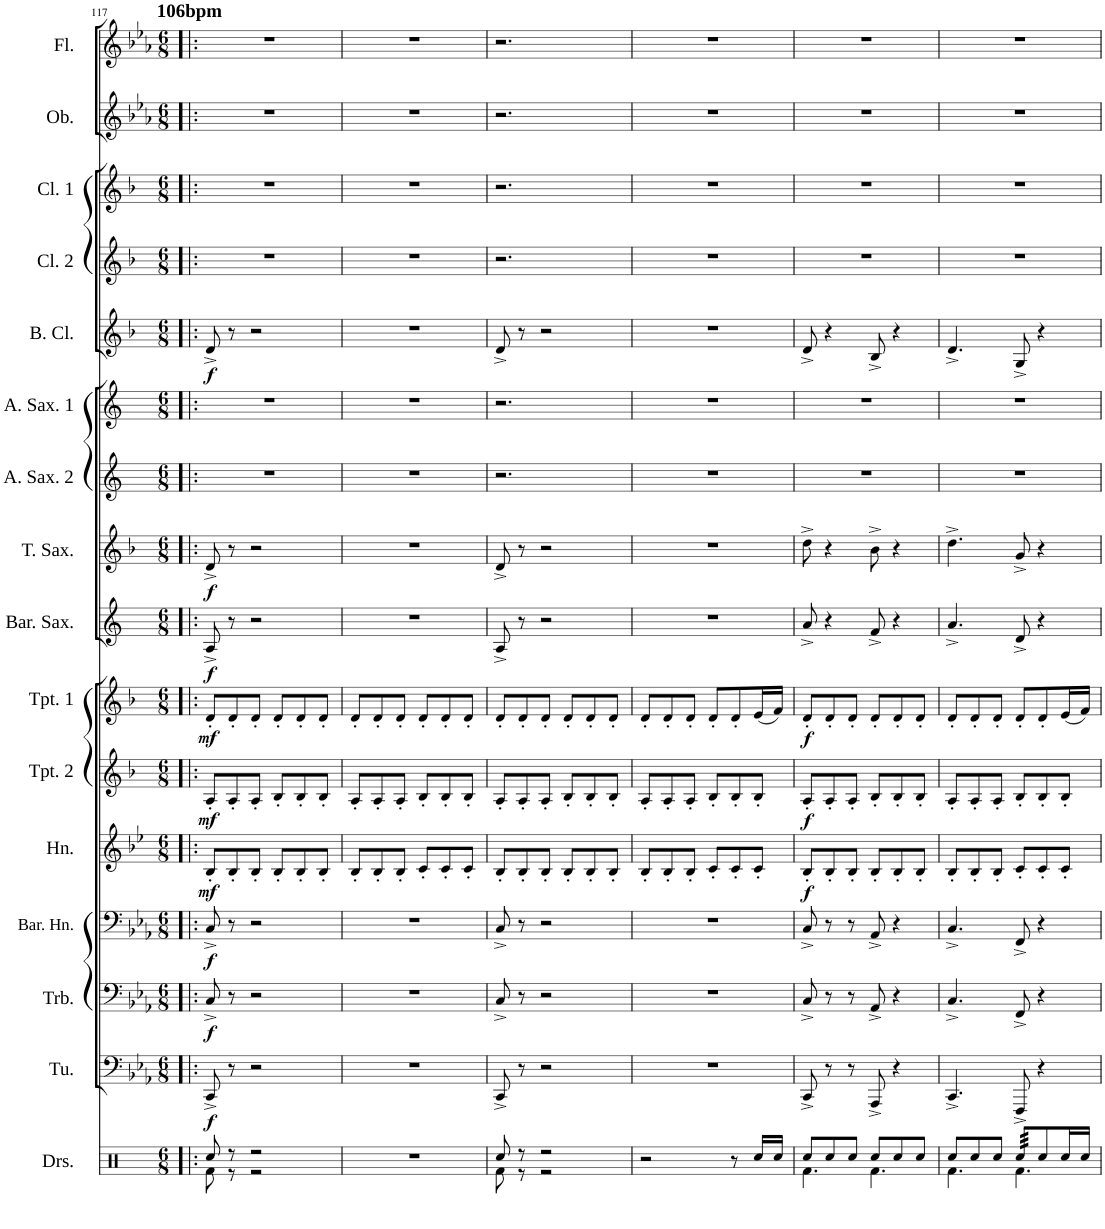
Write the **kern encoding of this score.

**kern	**kern	**dynam	**kern	**dynam	**kern	**dynam	**kern	**dynam	**kern	**dynam	**kern	**dynam	**kern	**dynam	**kern	**dynam	**kern	**kern	**kern	**dynam	**kern	**kern	**kern	**kern
*part16	*part15	*part15	*part14	*part14	*part13	*part13	*part12	*part12	*part11	*part11	*part10	*part10	*part9	*part9	*part8	*part8	*part7	*part6	*part5	*part5	*part4	*part3	*part2	*part1
*staff16	*staff15	*staff15	*staff14	*staff14	*staff13	*staff13	*staff12	*staff12	*staff11	*staff11	*staff10	*staff10	*staff9	*staff9	*staff8	*staff8	*staff7	*staff6	*staff5	*staff5	*staff4	*staff3	*staff2	*staff1
*I"Drumset	*I"Tuba	*	*I"Trombone	*	*I"Baritone Horn	*	*I"Horn	*	*I"Trumpet 2	*	*I"Trumpet 1	*	*I"Baritone Saxophone	*	*I"Tenor Saxophone	*	*I"Alto Saxophone 2	*I"Alto Saxophone 1	*I"Bass Clarinet	*	*I"Clarinet 2	*I"Clarinet 1	*I"Oboe	*I"Flute
*I'Drs.	*I'Tu.	*	*I'Trb.	*	*I'Bar. Hn.	*	*I'Hn.	*	*I'Tpt. 2	*	*I'Tpt. 1	*	*I'Bar. Sax.	*	*I'T. Sax.	*	*I'A. Sax. 2	*I'A. Sax. 1	*I'B. Cl.	*	*I'Cl. 2	*I'Cl. 1	*I'Ob.	*I'Fl.
!!LO:PB:g=z
*clefX	*clefF4	*	*clefF4	*	*clefF4	*	*clefG2	*	*clefG2	*	*clefG2	*	*clefG2	*	*clefG2	*	*clefG2	*clefG2	*clefG2	*	*clefG2	*clefG2	*clefG2	*clefG2
*	*	*	*	*	*Trd4c7	*	*Trd4c7	*	*Trd1c2	*	*Trd1c2	*	*Trd12c21	*	*Trd8c14	*	*Trd5c9	*Trd5c9	*Trd8c14	*	*Trd1c2	*Trd1c2	*	*
*k[]	*k[b-e-a-]	*	*k[b-e-a-]	*	*k[b-e-a-]	*	*k[b-e-]	*	*k[b-]	*	*k[b-]	*	*k[]	*	*k[b-]	*	*k[]	*k[]	*k[b-]	*	*k[b-]	*k[b-]	*k[b-e-a-]	*k[b-e-a-]
*M6/8	*M6/8	*	*M6/8	*	*M6/8	*	*M6/8	*	*M6/8	*	*M6/8	*	*M6/8	*	*M6/8	*	*M6/8	*M6/8	*M6/8	*	*M6/8	*M6/8	*M6/8	*M6/8
=117!|:	=117!|:	=117!|:	=117!|:	=117!|:	=117!|:	=117!|:	=117!|:	=117!|:	=117!|:	=117!|:	=117!|:	=117!|:	=117!|:	=117!|:	=117!|:	=117!|:	=117!|:	=117!|:	=117!|:	=117!|:	=117!|:	=117!|:	=117!|:	=117!|:
*^	*	*	*	*	*	*	*	*	*	*	*	*	*	*	*	*	*	*	*	*	*	*	*	*
!	!	!	!	!	!	!	!	!	!	!	!	!	!	!	!	!	!	!	!	!	!	!	!	!	!LO:TX:a:B:t=106bpm
!	!	!	!LO:DY:b	!	!LO:DY:b	!	!LO:DY:b	!	!LO:DY:b	!	!LO:DY:b	!	!LO:DY:b	!	!LO:DY:b	!	!LO:DY:b	!	!	!	!LO:DY:b	!	!	!	!
8Rcc/	8Rf\	8CC^/	f	8C^/	f	8C^/	f	8B-'/L	mf	8A'/L	mf	8d'/L	mf	8A^/	f	8d^/	f	2.r	2.r	8d^/	f	2.r	2.r	2.r	2.r
8r	8r	8r	.	8r	.	8r	.	8B-'/	.	8A'/	.	8d'/	.	8r	.	8r	.	.	.	8r	.	.	.	.	.
2r	2r	2r	.	2r	.	2r	.	8B-'/J	.	8A'/J	.	8d'/J	.	2r	.	2r	.	.	.	2r	.	.	.	.	.
.	.	.	.	.	.	.	.	8B-'/L	.	8B-'/L	.	8d'/L	.	.	.	.	.	.	.	.	.	.	.	.	.
.	.	.	.	.	.	.	.	8B-'/	.	8B-'/	.	8d'/	.	.	.	.	.	.	.	.	.	.	.	.	.
.	.	.	.	.	.	.	.	8B-'/J	.	8B-'/J	.	8d'/J	.	.	.	.	.	.	.	.	.	.	.	.	.
*v	*v	*	*	*	*	*	*	*	*	*	*	*	*	*	*	*	*	*	*	*	*	*	*	*	*
=118	=118	=118	=118	=118	=118	=118	=118	=118	=118	=118	=118	=118	=118	=118	=118	=118	=118	=118	=118	=118	=118	=118	=118	=118
2.r	2.r	.	2.r	.	2.r	.	8B-'/L	.	8A'/L	.	8d'/L	.	2.r	.	2.r	.	2.r	2.r	2.r	.	2.r	2.r	2.r	2.r
.	.	.	.	.	.	.	8B-'/	.	8A'/	.	8d'/	.	.	.	.	.	.	.	.	.	.	.	.	.
.	.	.	.	.	.	.	8B-'/J	.	8A'/J	.	8d'/J	.	.	.	.	.	.	.	.	.	.	.	.	.
.	.	.	.	.	.	.	8c'/L	.	8B-'/L	.	8d'/L	.	.	.	.	.	.	.	.	.	.	.	.	.
.	.	.	.	.	.	.	8c'/	.	8B-'/	.	8d'/	.	.	.	.	.	.	.	.	.	.	.	.	.
.	.	.	.	.	.	.	8c'/J	.	8B-'/J	.	8d'/J	.	.	.	.	.	.	.	.	.	.	.	.	.
=119	=119	=119	=119	=119	=119	=119	=119	=119	=119	=119	=119	=119	=119	=119	=119	=119	=119	=119	=119	=119	=119	=119	=119	=119
*^	*	*	*	*	*	*	*	*	*	*	*	*	*	*	*	*	*	*	*	*	*	*	*	*
8Rcc/	8Rf\	8CC^/	.	8C^/	.	8C^/	.	8B-'/L	.	8A'/L	.	8d'/L	.	8A^/	.	8d^/	.	2.r	2.r	8d^/	.	2.r	2.r	2.r	2.r
8r	8r	8r	.	8r	.	8r	.	8B-'/	.	8A'/	.	8d'/	.	8r	.	8r	.	.	.	8r	.	.	.	.	.
2r	2r	2r	.	2r	.	2r	.	8B-'/J	.	8A'/J	.	8d'/J	.	2r	.	2r	.	.	.	2r	.	.	.	.	.
.	.	.	.	.	.	.	.	8B-'/L	.	8B-'/L	.	8d'/L	.	.	.	.	.	.	.	.	.	.	.	.	.
.	.	.	.	.	.	.	.	8B-'/	.	8B-'/	.	8d'/	.	.	.	.	.	.	.	.	.	.	.	.	.
.	.	.	.	.	.	.	.	8B-'/J	.	8B-'/J	.	8d'/J	.	.	.	.	.	.	.	.	.	.	.	.	.
*v	*v	*	*	*	*	*	*	*	*	*	*	*	*	*	*	*	*	*	*	*	*	*	*	*	*
=120	=120	=120	=120	=120	=120	=120	=120	=120	=120	=120	=120	=120	=120	=120	=120	=120	=120	=120	=120	=120	=120	=120	=120	=120
2r	2.r	.	2.r	.	2.r	.	8B-'/L	.	8A'/L	.	8d'/L	.	2.r	.	2.r	.	2.r	2.r	2.r	.	2.r	2.r	2.r	2.r
.	.	.	.	.	.	.	8B-'/	.	8A'/	.	8d'/	.	.	.	.	.	.	.	.	.	.	.	.	.
.	.	.	.	.	.	.	8B-'/J	.	8A'/J	.	8d'/J	.	.	.	.	.	.	.	.	.	.	.	.	.
.	.	.	.	.	.	.	8c'/L	.	8B-'/L	.	8d'/L	.	.	.	.	.	.	.	.	.	.	.	.	.
8r	.	.	.	.	.	.	8c'/	.	8B-'/	.	8d'/	.	.	.	.	.	.	.	.	.	.	.	.	.
16Rcc/LL	.	.	.	.	.	.	8c'/J	.	8B-'/J	.	(16e/L	.	.	.	.	.	.	.	.	.	.	.	.	.
16Rcc/JJ	.	.	.	.	.	.	.	.	.	.	16f/JJ)	.	.	.	.	.	.	.	.	.	.	.	.	.
=121	=121	=121	=121	=121	=121	=121	=121	=121	=121	=121	=121	=121	=121	=121	=121	=121	=121	=121	=121	=121	=121	=121	=121	=121
*^	*	*	*	*	*	*	*	*	*	*	*	*	*	*	*	*	*	*	*	*	*	*	*	*
!	!	!	!	!	!	!	!	!	!LO:DY:b	!	!LO:DY:b	!	!LO:DY:b	!	!	!	!	!	!	!	!	!	!	!	!
8Rcc/L	4.Rf\	8CC^/	.	8C^/	.	8C^/	.	8B-'/L	f	8A'/L	f	8d'/L	f	8a^/	.	8dd^\	.	2.r	2.r	8d^/	.	2.r	2.r	2.r	2.r
8Rcc/	.	8r	.	8r	.	8r	.	8B-'/	.	8A'/	.	8d'/	.	4r	.	4r	.	.	.	4r	.	.	.	.	.
8Rcc/J	.	8r	.	8r	.	8r	.	8B-'/J	.	8A'/J	.	8d'/J	.	.	.	.	.	.	.	.	.	.	.	.	.
8Rcc/L	4.Rf\	8AAA-^/	.	8AA-^/	.	8AA-^/	.	8B-'/L	.	8B-'/L	.	8d'/L	.	8f^/	.	8b-^\	.	.	.	8B-^/	.	.	.	.	.
8Rcc/	.	4r	.	4r	.	4r	.	8B-'/	.	8B-'/	.	8d'/	.	4r	.	4r	.	.	.	4r	.	.	.	.	.
8Rcc/J	.	.	.	.	.	.	.	8B-'/J	.	8B-'/J	.	8d'/J	.	.	.	.	.	.	.	.	.	.	.	.	.
=122	=122	=122	=122	=122	=122	=122	=122	=122	=122	=122	=122	=122	=122	=122	=122	=122	=122	=122	=122	=122	=122	=122	=122	=122	=122
8Rcc/L	4.Rf\	4.CC^/	.	4.C^/	.	4.C^/	.	8B-'/L	.	8A'/L	.	8d'/L	.	4.a^/	.	4.dd^\	.	2.r	2.r	4.d^/	.	2.r	2.r	2.r	2.r
8Rcc/	.	.	.	.	.	.	.	8B-'/	.	8A'/	.	8d'/	.	.	.	.	.	.	.	.	.	.	.	.	.
8Rcc/J	.	.	.	.	.	.	.	8B-'/J	.	8A'/J	.	8d'/J	.	.	.	.	.	.	.	.	.	.	.	.	.
*tremolo	*	*	*	*	*	*	*	*	*	*	*	*	*	*	*	*	*	*	*	*	*	*	*	*	*
64Rcc/LLLL	4.Rf\	8FFF^/	.	8FF^/	.	8FF^/	.	8c'/L	.	8B-'/L	.	8d'/L	.	8d^/	.	8g^/	.	.	.	8G^/	.	.	.	.	.
64Rcc/	.	.	.	.	.	.	.	.	.	.	.	.	.	.	.	.	.	.	.	.	.	.	.	.	.
64Rcc/	.	.	.	.	.	.	.	.	.	.	.	.	.	.	.	.	.	.	.	.	.	.	.	.	.
64Rcc/	.	.	.	.	.	.	.	.	.	.	.	.	.	.	.	.	.	.	.	.	.	.	.	.	.
64Rcc/	.	.	.	.	.	.	.	.	.	.	.	.	.	.	.	.	.	.	.	.	.	.	.	.	.
64Rcc/	.	.	.	.	.	.	.	.	.	.	.	.	.	.	.	.	.	.	.	.	.	.	.	.	.
64Rcc/	.	.	.	.	.	.	.	.	.	.	.	.	.	.	.	.	.	.	.	.	.	.	.	.	.
64Rcc/	.	.	.	.	.	.	.	.	.	.	.	.	.	.	.	.	.	.	.	.	.	.	.	.	.
*Xtremolo	*	*	*	*	*	*	*	*	*	*	*	*	*	*	*	*	*	*	*	*	*	*	*	*	*
8Rcc/	.	4r	.	4r	.	4r	.	8c'/	.	8B-'/	.	8d'/	.	4r	.	4r	.	.	.	4r	.	.	.	.	.
16Rcc/L	.	.	.	.	.	.	.	8c'/J	.	8B-'/J	.	(16e/L	.	.	.	.	.	.	.	.	.	.	.	.	.
16Rcc/JJ	.	.	.	.	.	.	.	.	.	.	.	16f/JJ)	.	.	.	.	.	.	.	.	.	.	.	.	.
*v	*v	*	*	*	*	*	*	*	*	*	*	*	*	*	*	*	*	*	*	*	*	*	*	*	*
=	=	=	=	=	=	=	=	=	=	=	=	=	=	=	=	=	=	=	=	=	=	=	=	=
*-	*-	*-	*-	*-	*-	*-	*-	*-	*-	*-	*-	*-	*-	*-	*-	*-	*-	*-	*-	*-	*-	*-	*-	*-
